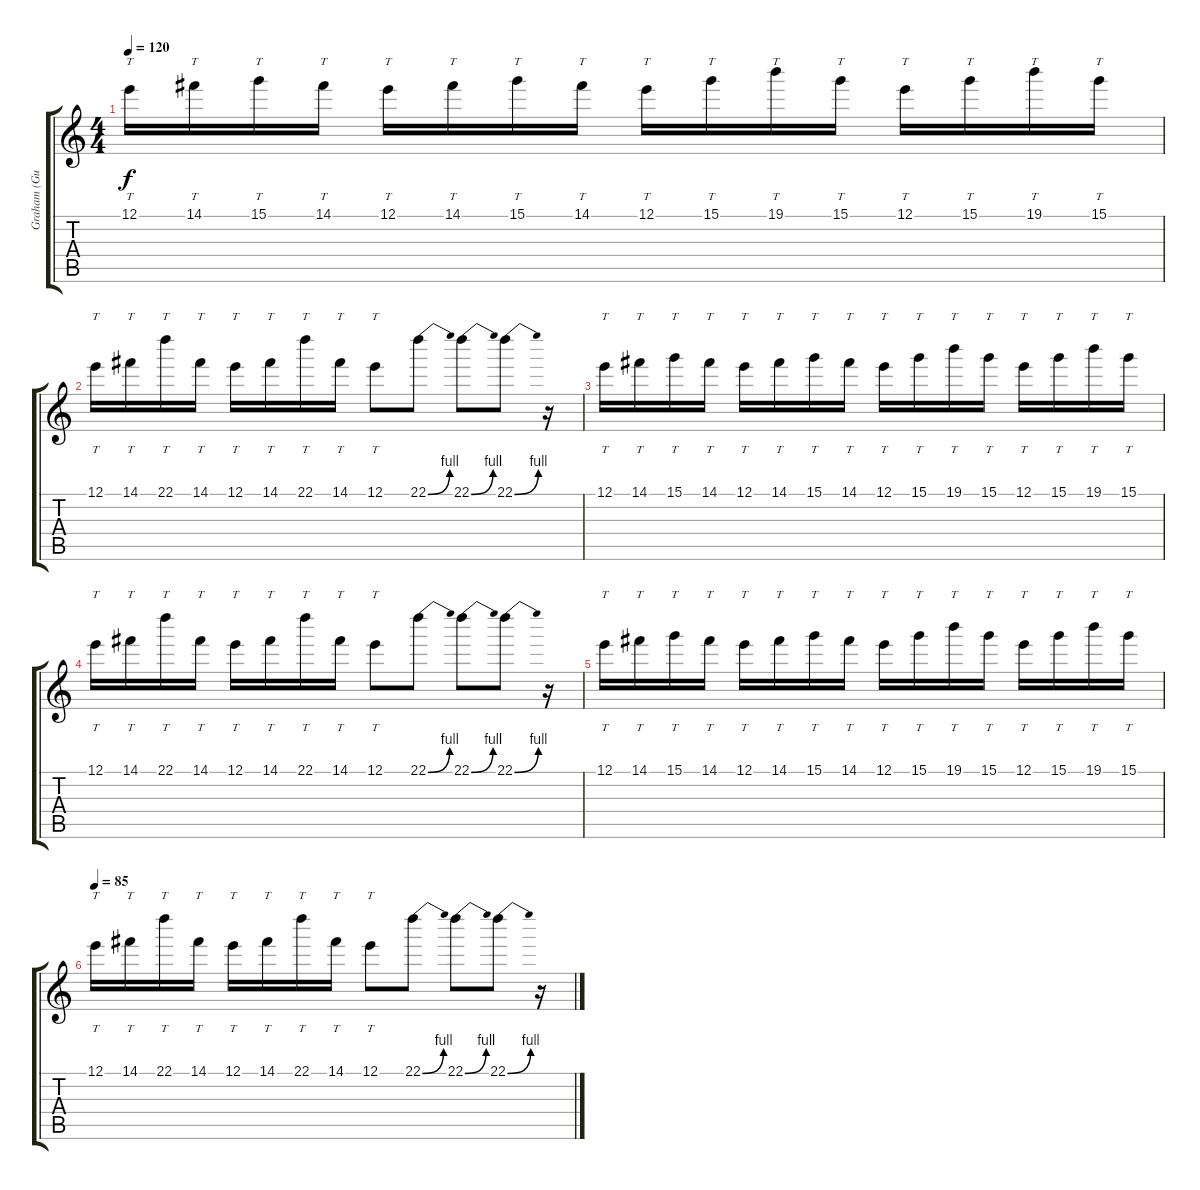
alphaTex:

\track ("Graham (Guitar)" "Graham (Gu") {instrument overdrivenguitar}
\staff {score tabs}
\tuning (E4 B3 G3 D3 A2 E2) {hide}
\ts (4 4)
\tempo 120
\clef g2
\ks c
12.1.16{tt dy f} 14.1.16{tt} 15.1.16{tt} 14.1.16{tt} 12.1.16{tt} 14.1.16{tt} 15.1.16{tt} 14.1.16{tt} 12.1.16{tt} 15.1.16{tt} 19.1.16{tt} 15.1.16{tt} 12.1.16{tt} 15.1.16{tt} 19.1.16{tt} 15.1.16{tt} |
12.1.16{tt} 14.1.16{tt} 22.1.16{tt} 14.1.16{tt} 12.1.16{tt} 14.1.16{tt} 22.1.16{tt} 14.1.16{tt} 12.1.8{tt} 22.1{be (bend 0 0 60 4)}.8 22.1{be (bend 0 0 60 4)}.8 22.1{be (bend 0 0 60 4)}.8 r.16 |
12.1.16{tt volume 0} 14.1.16{tt} 15.1.16{tt} 14.1.16{tt} 12.1.16{tt} 14.1.16{tt} 15.1.16{tt} 14.1.16{tt} 12.1.16{tt} 15.1.16{tt} 19.1.16{tt} 15.1.16{tt} 12.1.16{tt} 15.1.16{tt} 19.1.16{tt} 15.1.16{tt} |
12.1.16{tt} 14.1.16{tt} 22.1.16{tt} 14.1.16{tt} 12.1.16{tt} 14.1.16{tt} 22.1.16{tt} 14.1.16{tt} 12.1.8{tt} 22.1{be (bend 0 0 60 4)}.8 22.1{be (bend 0 0 60 4)}.8 22.1{be (bend 0 0 60 4)}.8 r.16 |
12.1.16{tt} 14.1.16{tt} 15.1.16{tt} 14.1.16{tt} 12.1.16{tt} 14.1.16{tt} 15.1.16{tt} 14.1.16{tt} 12.1.16{tt} 15.1.16{tt} 19.1.16{tt} 15.1.16{tt} 12.1.16{tt} 15.1.16{tt} 19.1.16{tt} 15.1.16{tt} |
\tempo 85
12.1.16{tt} 14.1.16{tt} 22.1.16{tt} 14.1.16{tt} 12.1.16{tt} 14.1.16{tt} 22.1.16{tt} 14.1.16{tt} 12.1.8{tt} 22.1{be (bend 0 0 60 4)}.8 22.1{be (bend 0 0 60 4)}.8 22.1{be (bend 0 0 60 4)}.8 r.16
